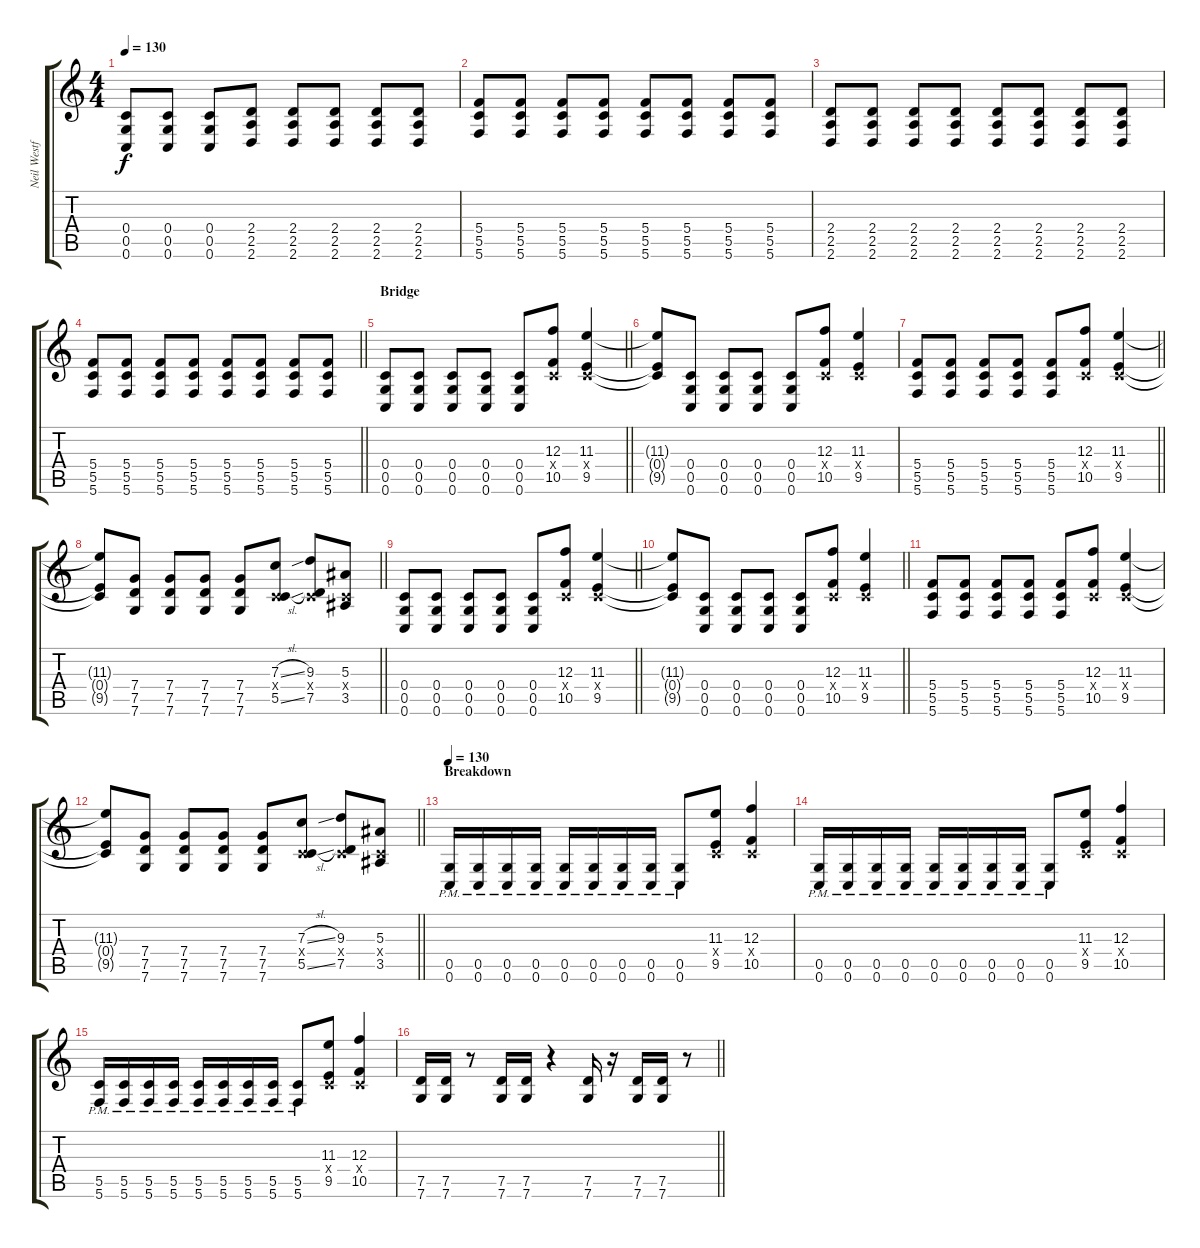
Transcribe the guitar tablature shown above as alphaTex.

\track ("Neil Westfall [Rhythm Guitar]" "Neil Westf") {instrument distortionguitar}
\staff {score tabs}
\tuning (D4 A3 F3 C3 G2 C2) {hide}
\ts (4 4)
\tempo 130
\clef g2
\ks c
(0.4 0.5 0.6).8{dy f} (0.4 0.5 0.6).8 (0.4 0.5 0.6).8 (2.4 2.5 2.6).8 (2.4 2.5 2.6).8 (2.4 2.5 2.6).8 (2.4 2.5 2.6).8 (2.4 2.5 2.6).8 |
(5.4 5.5 5.6).8 (5.4 5.5 5.6).8 (5.4 5.5 5.6).8 (5.4 5.5 5.6).8 (5.4 5.5 5.6).8 (5.4 5.5 5.6).8 (5.4 5.5 5.6).8 (5.4 5.5 5.6).8 |
(2.4 2.5 2.6).8 (2.4 2.5 2.6).8 (2.4 2.5 2.6).8 (2.4 2.5 2.6).8 (2.4 2.5 2.6).8 (2.4 2.5 2.6).8 (2.4 2.5 2.6).8 (2.4 2.5 2.6).8 |
\barLineRight lightlight
(5.4 5.5 5.6).8 (5.4 5.5 5.6).8 (5.4 5.5 5.6).8 (5.4 5.5 5.6).8 (5.4 5.5 5.6).8 (5.4 5.5 5.6).8 (5.4 5.5 5.6).8 (5.4 5.5 5.6).8 |
\section ("" "Bridge")
\barLineRight lightlight
(0.4 0.5 0.6).8 (0.4 0.5 0.6).8 (0.4 0.5 0.6).8 (0.4 0.5 0.6).8 (0.4 0.5 0.6).8 (12.3 0.4{x} 10.5).8 (11.3 0.4{x} 9.5).4 |
(11.3{t} 0.4{t} 9.5{t}).8 (0.4 0.5 0.6).8 (0.4 0.5 0.6).8 (0.4 0.5 0.6).8 (0.4 0.5 0.6).8 (12.3 0.4{x} 10.5).8 (11.3 0.4{x} 9.5).4 |
\barLineRight lightlight
(5.4 5.5 5.6).8 (5.4 5.5 5.6).8 (5.4 5.5 5.6).8 (5.4 5.5 5.6).8 (5.4 5.5 5.6).8 (12.3 0.4{x} 10.5).8 (11.3 0.4{x} 9.5).4 |
\barLineRight lightlight
(11.3{t} 0.4{t} 9.5{t}).8 (7.4 7.5 7.6).8 (7.4 7.5 7.6).8 (7.4 7.5 7.6).8 (7.4 7.5 7.6).8 (7.3{sl} 0.4{x} 5.5{sl}).8 (9.3 0.4{x} 7.5).8 (5.3 0.4{x} 3.5).8 |
\barLineRight lightlight
(0.4 0.5 0.6).8 (0.4 0.5 0.6).8 (0.4 0.5 0.6).8 (0.4 0.5 0.6).8 (0.4 0.5 0.6).8 (12.3 0.4{x} 10.5).8 (11.3 0.4{x} 9.5).4 |
\barLineRight lightlight
(11.3{t} 0.4{t} 9.5{t}).8 (0.4 0.5 0.6).8 (0.4 0.5 0.6).8 (0.4 0.5 0.6).8 (0.4 0.5 0.6).8 (12.3 0.4{x} 10.5).8 (11.3 0.4{x} 9.5).4 |
(5.4 5.5 5.6).8 (5.4 5.5 5.6).8 (5.4 5.5 5.6).8 (5.4 5.5 5.6).8 (5.4 5.5 5.6).8 (12.3 0.4{x} 10.5).8 (11.3 0.4{x} 9.5).4 |
\barLineRight lightlight
(11.3{t} 0.4{t} 9.5{t}).8 (7.4 7.5 7.6).8 (7.4 7.5 7.6).8 (7.4 7.5 7.6).8 (7.4 7.5 7.6).8 (7.3{sl} 0.4{x} 5.5{sl}).8 (9.3 0.4{x} 7.5).8 (5.3 0.4{x} 3.5).8 |
\section ("" "Breakdown")
\tempo 130
(0.5{pm} 0.6{pm}).16 (0.5{pm} 0.6{pm}).16 (0.5{pm} 0.6{pm}).16 (0.5{pm} 0.6{pm}).16 (0.5{pm} 0.6{pm}).16 (0.5{pm} 0.6{pm}).16 (0.5{pm} 0.6{pm}).16 (0.5{pm} 0.6{pm}).16 (0.5{pm} 0.6{pm}).8 (11.3 0.4{x} 9.5).8 (12.3 0.4{x} 10.5).4 |
(0.5{pm} 0.6{pm}).16 (0.5{pm} 0.6{pm}).16 (0.5{pm} 0.6{pm}).16 (0.5{pm} 0.6{pm}).16 (0.5{pm} 0.6{pm}).16 (0.5{pm} 0.6{pm}).16 (0.5{pm} 0.6{pm}).16 (0.5{pm} 0.6{pm}).16 (0.5{pm} 0.6{pm}).8 (11.3 0.4{x} 9.5).8 (12.3 0.4{x} 10.5).4 |
(5.5{pm} 5.6{pm}).16 (5.5{pm} 5.6{pm}).16 (5.5{pm} 5.6{pm}).16 (5.5{pm} 5.6{pm}).16 (5.5{pm} 5.6{pm}).16 (5.5{pm} 5.6{pm}).16 (5.5{pm} 5.6{pm}).16 (5.5{pm} 5.6{pm}).16 (5.5{pm} 5.6{pm}).8 (11.3 0.4{x} 9.5).8 (12.3 0.4{x} 10.5).4 |
\barLineRight lightlight
(7.5 7.6).16 (7.5 7.6).16 r.8 (7.5 7.6).16 (7.5 7.6).16 r.4 (7.5 7.6).16 r.16 (7.5 7.6).16 (7.5 7.6).16 r.8
